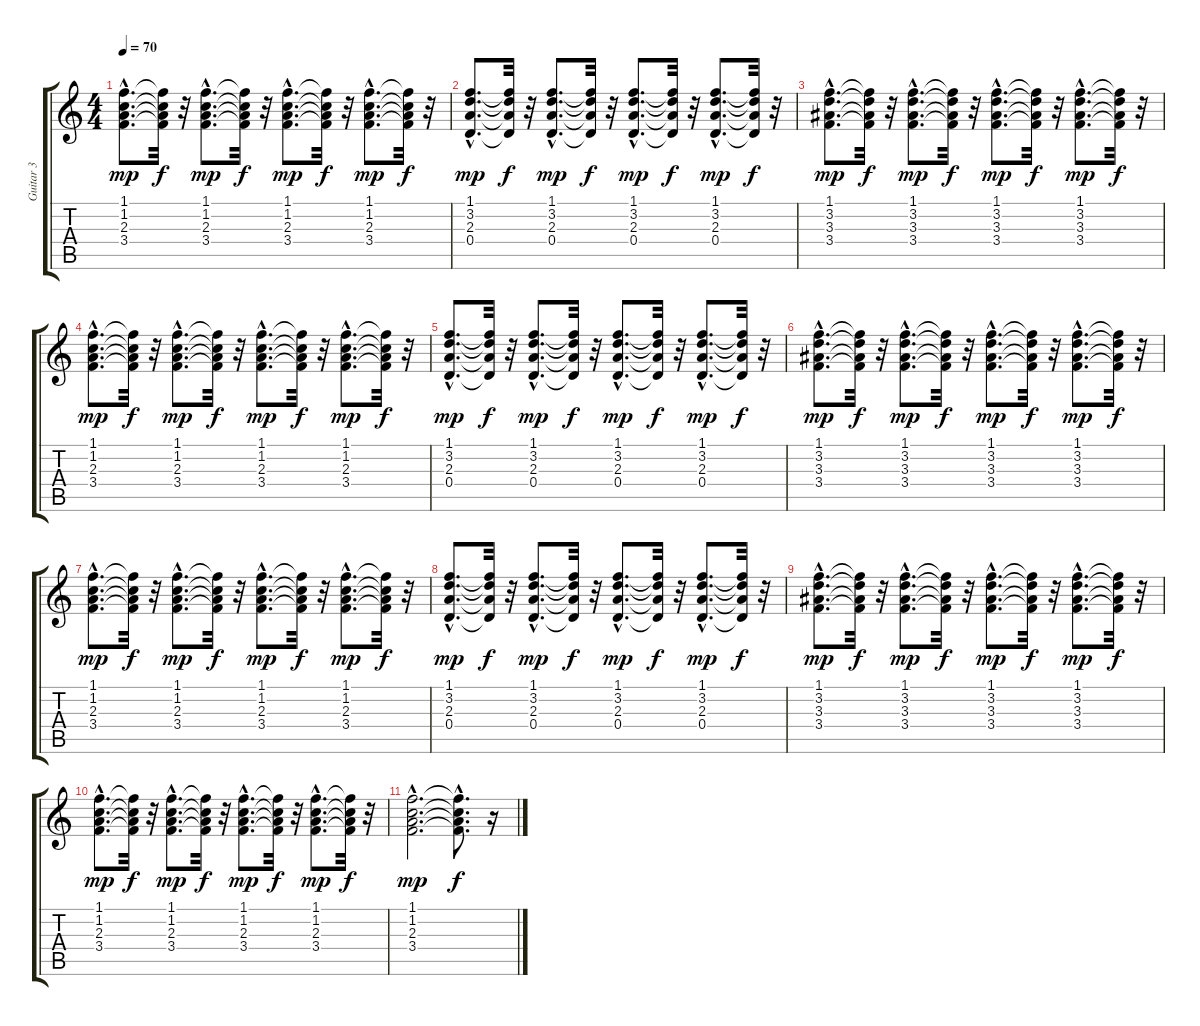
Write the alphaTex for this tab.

\track ("Guitar 3" "Guitar 3") {instrument acousticguitarsteel}
\staff {score tabs}
\tuning (E4 B3 G3 D3 A2 E2) {hide}
\ts (4 4)
\tempo 70
\clef g2
\ks c
(1.1{hac} 1.2{hac} 2.3{hac} 3.4{hac}).8{d dy mp} (1.1{t} 1.2{t} 2.3{t} 3.4{t}).32{dy f} r.32 (1.1{hac} 1.2{hac} 2.3{hac} 3.4{hac}).8{d dy mp} (1.1{t} 1.2{t} 2.3{t} 3.4{t}).32{dy f} r.32 (1.1{hac} 1.2{hac} 2.3{hac} 3.4{hac}).8{d dy mp} (1.1{t} 1.2{t} 2.3{t} 3.4{t}).32{dy f} r.32 (1.1{hac} 1.2{hac} 2.3{hac} 3.4{hac}).8{d dy mp} (1.1{t} 1.2{t} 2.3{t} 3.4{t}).32{dy f} r.32 |
(1.1{hac} 3.2{hac} 2.3{hac} 0.4{hac}).8{d dy mp} (1.1{t} 3.2{t} 2.3{t} 0.4{t}).32{dy f} r.32 (1.1{hac} 3.2{hac} 2.3{hac} 0.4{hac}).8{d dy mp} (1.1{t} 3.2{t} 2.3{t} 0.4{t}).32{dy f} r.32 (1.1{hac} 3.2{hac} 2.3{hac} 0.4{hac}).8{d dy mp} (1.1{t} 3.2{t} 2.3{t} 0.4{t}).32{dy f} r.32 (1.1{hac} 3.2{hac} 2.3{hac} 0.4{hac}).8{d dy mp} (1.1{t} 3.2{t} 2.3{t} 0.4{t}).32{dy f} r.32 |
(1.1{hac} 3.2{hac} 3.3{hac} 3.4{hac}).8{d dy mp} (1.1{t} 3.2{t} 3.3{t} 3.4{t}).32{dy f} r.32 (1.1{hac} 3.2{hac} 3.3{hac} 3.4{hac}).8{d dy mp} (1.1{t} 3.2{t} 3.3{t} 3.4{t}).32{dy f} r.32 (1.1{hac} 3.2{hac} 3.3{hac} 3.4{hac}).8{d dy mp} (1.1{t} 3.2{t} 3.3{t} 3.4{t}).32{dy f} r.32 (1.1{hac} 3.2{hac} 3.3{hac} 3.4{hac}).8{d dy mp} (1.1{t} 3.2{t} 3.3{t} 3.4{t}).32{dy f} r.32 |
(1.1{hac} 1.2{hac} 2.3{hac} 3.4{hac}).8{d dy mp} (1.1{t} 1.2{t} 2.3{t} 3.4{t}).32{dy f} r.32 (1.1{hac} 1.2{hac} 2.3{hac} 3.4{hac}).8{d dy mp} (1.1{t} 1.2{t} 2.3{t} 3.4{t}).32{dy f} r.32 (1.1{hac} 1.2{hac} 2.3{hac} 3.4{hac}).8{d dy mp} (1.1{t} 1.2{t} 2.3{t} 3.4{t}).32{dy f} r.32 (1.1{hac} 1.2{hac} 2.3{hac} 3.4{hac}).8{d dy mp} (1.1{t} 1.2{t} 2.3{t} 3.4{t}).32{dy f} r.32 |
(1.1{hac} 3.2{hac} 2.3{hac} 0.4{hac}).8{d dy mp} (1.1{t} 3.2{t} 2.3{t} 0.4{t}).32{dy f} r.32 (1.1{hac} 3.2{hac} 2.3{hac} 0.4{hac}).8{d dy mp} (1.1{t} 3.2{t} 2.3{t} 0.4{t}).32{dy f} r.32 (1.1{hac} 3.2{hac} 2.3{hac} 0.4{hac}).8{d dy mp} (1.1{t} 3.2{t} 2.3{t} 0.4{t}).32{dy f} r.32 (1.1{hac} 3.2{hac} 2.3{hac} 0.4{hac}).8{d dy mp} (1.1{t} 3.2{t} 2.3{t} 0.4{t}).32{dy f} r.32 |
(1.1{hac} 3.2{hac} 3.3{hac} 3.4{hac}).8{d dy mp} (1.1{t} 3.2{t} 3.3{t} 3.4{t}).32{dy f} r.32 (1.1{hac} 3.2{hac} 3.3{hac} 3.4{hac}).8{d dy mp} (1.1{t} 3.2{t} 3.3{t} 3.4{t}).32{dy f} r.32 (1.1{hac} 3.2{hac} 3.3{hac} 3.4{hac}).8{d dy mp} (1.1{t} 3.2{t} 3.3{t} 3.4{t}).32{dy f} r.32 (1.1{hac} 3.2{hac} 3.3{hac} 3.4{hac}).8{d dy mp} (1.1{t} 3.2{t} 3.3{t} 3.4{t}).32{dy f} r.32 |
(1.1{hac} 1.2{hac} 2.3{hac} 3.4{hac}).8{d dy mp} (1.1{t} 1.2{t} 2.3{t} 3.4{t}).32{dy f} r.32 (1.1{hac} 1.2{hac} 2.3{hac} 3.4{hac}).8{d dy mp} (1.1{t} 1.2{t} 2.3{t} 3.4{t}).32{dy f} r.32 (1.1{hac} 1.2{hac} 2.3{hac} 3.4{hac}).8{d dy mp} (1.1{t} 1.2{t} 2.3{t} 3.4{t}).32{dy f} r.32 (1.1{hac} 1.2{hac} 2.3{hac} 3.4{hac}).8{d dy mp} (1.1{t} 1.2{t} 2.3{t} 3.4{t}).32{dy f} r.32 |
(1.1{hac} 3.2{hac} 2.3{hac} 0.4{hac}).8{d dy mp} (1.1{t} 3.2{t} 2.3{t} 0.4{t}).32{dy f} r.32 (1.1{hac} 3.2{hac} 2.3{hac} 0.4{hac}).8{d dy mp} (1.1{t} 3.2{t} 2.3{t} 0.4{t}).32{dy f} r.32 (1.1{hac} 3.2{hac} 2.3{hac} 0.4{hac}).8{d dy mp} (1.1{t} 3.2{t} 2.3{t} 0.4{t}).32{dy f} r.32 (1.1{hac} 3.2{hac} 2.3{hac} 0.4{hac}).8{d dy mp} (1.1{t} 3.2{t} 2.3{t} 0.4{t}).32{dy f} r.32 |
(1.1{hac} 3.2{hac} 3.3{hac} 3.4{hac}).8{d dy mp} (1.1{t} 3.2{t} 3.3{t} 3.4{t}).32{dy f} r.32 (1.1{hac} 3.2{hac} 3.3{hac} 3.4{hac}).8{d dy mp} (1.1{t} 3.2{t} 3.3{t} 3.4{t}).32{dy f} r.32 (1.1{hac} 3.2{hac} 3.3{hac} 3.4{hac}).8{d dy mp} (1.1{t} 3.2{t} 3.3{t} 3.4{t}).32{dy f} r.32 (1.1{hac} 3.2{hac} 3.3{hac} 3.4{hac}).8{d dy mp} (1.1{t} 3.2{t} 3.3{t} 3.4{t}).32{dy f} r.32 |
(1.1{hac} 1.2{hac} 2.3{hac} 3.4{hac}).8{d dy mp} (1.1{t} 1.2{t} 2.3{t} 3.4{t}).32{dy f} r.32 (1.1{hac} 1.2{hac} 2.3{hac} 3.4{hac}).8{d dy mp} (1.1{t} 1.2{t} 2.3{t} 3.4{t}).32{dy f} r.32 (1.1{hac} 1.2{hac} 2.3{hac} 3.4{hac}).8{d dy mp} (1.1{t} 1.2{t} 2.3{t} 3.4{t}).32{dy f} r.32 (1.1{hac} 1.2{hac} 2.3{hac} 3.4{hac}).8{d dy mp} (1.1{t} 1.2{t} 2.3{t} 3.4{t}).32{dy f} r.32 |
(1.1{hac} 1.2{hac} 2.3{hac} 3.4{hac}).2{d dy mp} (1.1{hac t} 1.2{hac t} 2.3{hac t} 3.4{hac t}).8{d dy f} r.16
